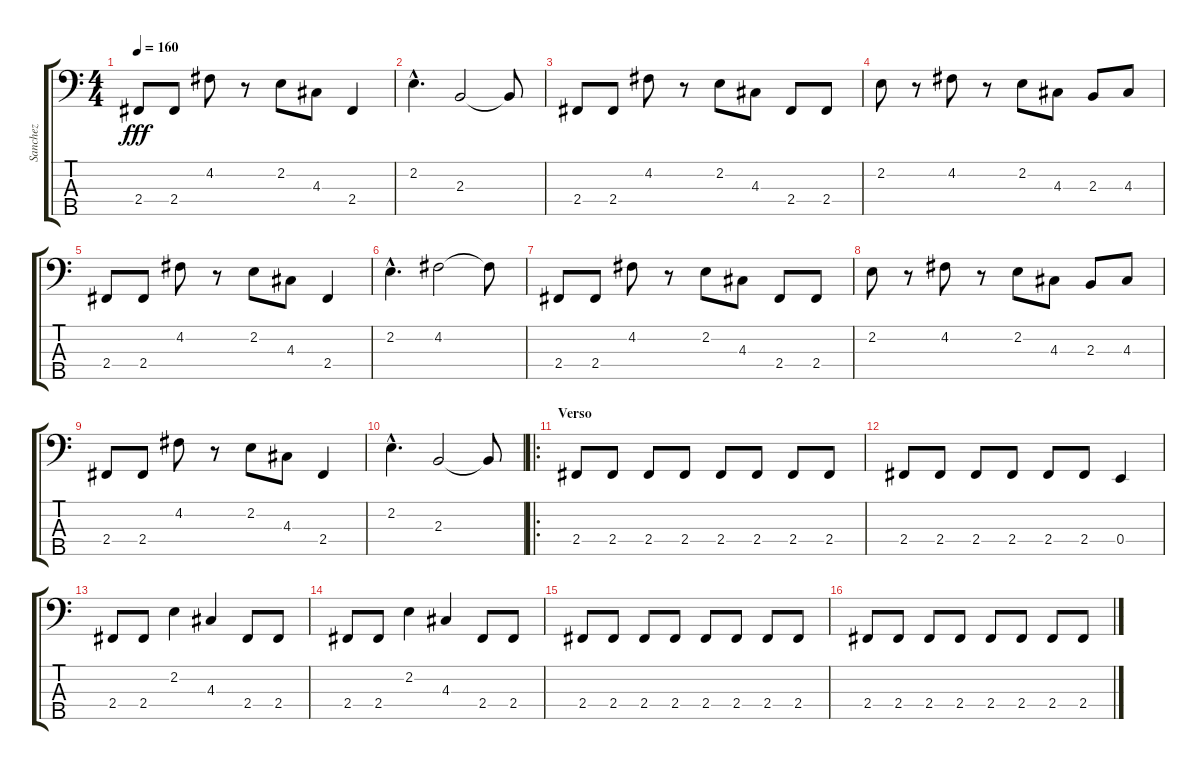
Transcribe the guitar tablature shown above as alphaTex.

\track ("Sanchez" "Sanchez") {instrument electricbassfinger}
\staff {score tabs}
\tuning (G2 D2 A1 E1 B0) {hide}
\ts (4 4)
\tempo 160
\clef f4
\ks c
2.4.8{dy fff} 2.4.8 4.2.8 r.8 2.2.8 4.3.8 2.4.4 |
2.2{hac}.4{d} 2.3.2 2.3{t}.8 |
2.4.8 2.4.8 4.2.8 r.8 2.2.8 4.3.8 2.4.8 2.4.8 |
2.2.8 r.8 4.2.8 r.8 2.2.8 4.3.8 2.3.8 4.3.8 |
2.4.8 2.4.8 4.2.8 r.8 2.2.8 4.3.8 2.4.4 |
2.2{hac}.4{d} 4.2.2 4.2{t}.8 |
2.4.8 2.4.8 4.2.8 r.8 2.2.8 4.3.8 2.4.8 2.4.8 |
2.2.8 r.8 4.2.8 r.8 2.2.8 4.3.8 2.3.8 4.3.8 |
2.4.8 2.4.8 4.2.8 r.8 2.2.8 4.3.8 2.4.4 |
2.2{hac}.4{d} 2.3.2 2.3{t}.8 |
\ro
\section ("" "Verso")
2.4.8 2.4.8 2.4.8 2.4.8 2.4.8 2.4.8 2.4.8 2.4.8 |
2.4.8 2.4.8 2.4.8 2.4.8 2.4.8 2.4.8 0.4.4 |
2.4.8 2.4.8 2.2.4 4.3.4 2.4.8 2.4.8 |
2.4.8 2.4.8 2.2.4 4.3.4 2.4.8 2.4.8 |
2.4.8 2.4.8 2.4.8 2.4.8 2.4.8 2.4.8 2.4.8 2.4.8 |
2.4.8 2.4.8 2.4.8 2.4.8 2.4.8 2.4.8 2.4.8 2.4.8
